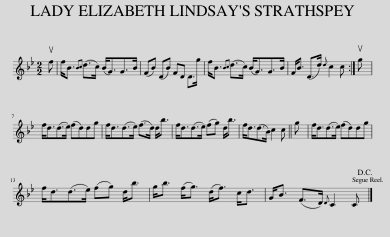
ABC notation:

X:1
L:1/8
M:2/2
I:linebreak $
K:Bb
V:1 treble
V:1
 uf | f<B{Bc} (d>c) (B<G)G>B | (FB) (DB) FD D>g | f<B{Bc} (d>c) (B<G)G>B | F<B (D>d){d} c2 c :| %5
 ug |$ f<d(d>e) (fd)dg | f<d(d>e) (f>d) d<b | f<d(d>e) (fg) d<b | f<d(d>B) c2 c || %10
 g | f<d(d>e) (fd)dg |$ f<d(d>e) (fg) d<b | g<b (f<g) (d<f) c<d | G<B (F>D){D} C2 C!D.C.! |] %15
